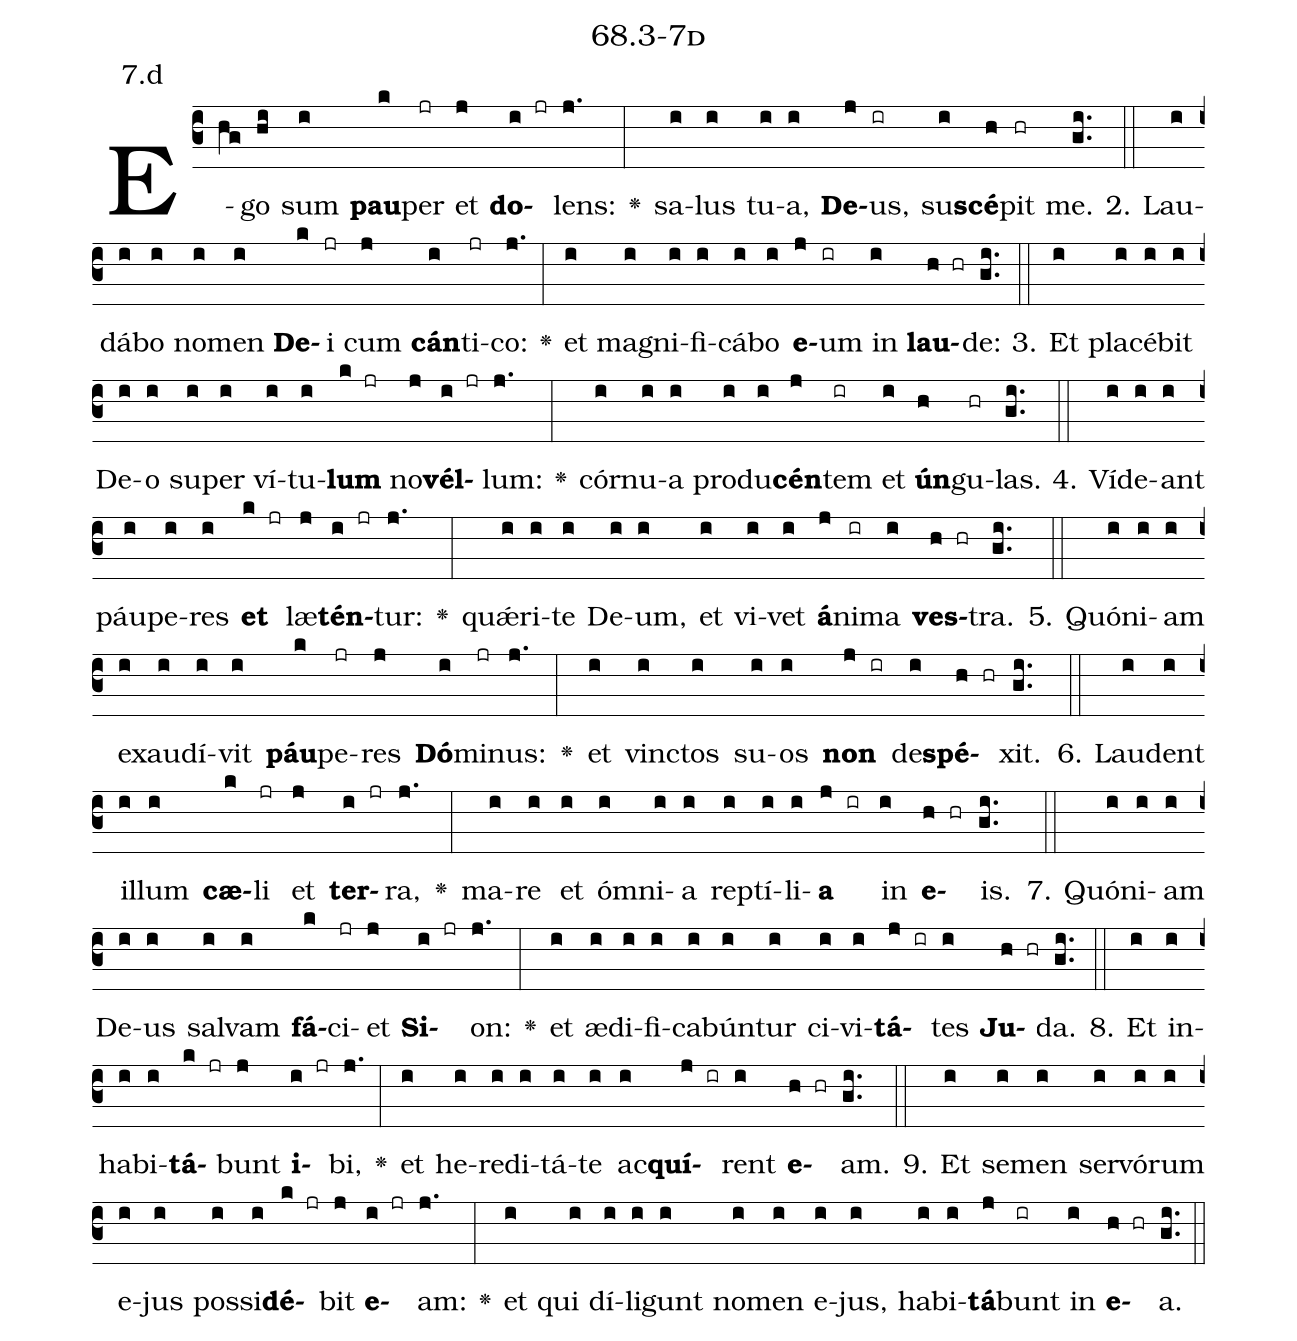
name: 68.3-7d;
annotation: 7.d;
%%
(c3)E(hg)go(hi) sum(i) <b>pau</b>(k)per(jr) et(j) <b>do</b>(i jr)lens:(j.) <v>\greheightstar</v>(:) sa(i)lus(i) tu(i)a,(i) <b>De</b>(j)us,(ir) su(i)<b>scé</b>(h)pit(hr) me.(gi..) (::)
2. Lau(i)dá(i)bo(i) no(i)men(i) <b>De</b>(k)i(jr) cum(j) <b>cán</b>(i)ti(jr)co:(j.) <v>\greheightstar</v>(:) et(i) ma(i)gni(i)fi(i)cá(i)bo(i) <b>e</b>(j)um(ir) in(i) <b>lau</b>(h hr)de:(gi..) (::)
3. Et(i) pla(i)cé(i)bit(i) De(i)o(i) su(i)per(i) ví(i)tu(i)<b>lum</b>(k jr) no(j)<b>vél</b>(i jr)lum:(j.) <v>\greheightstar</v>(:) cór(i)nu(i)a(i) pro(i)du(i)<b>cén</b>(j)tem(ir) et(i) <b>ún</b>(h)gu(hr)las.(gi..) (::)
4. Ví(i)de(i)ant(i) páu(i)pe(i)res(i) <b>et</b>(k jr) læ(j)<b>tén</b>(i jr)tur:(j.) <v>\greheightstar</v>(:) quǽ(i)ri(i)te(i) De(i)um,(i) et(i) vi(i)vet(i) <b>á</b>(j)ni(ir)ma(i) <b>ves</b>(h hr)tra.(gi..) (::)
5. Quón(i)i(i)am(i) ex(i)au(i)dí(i)vit(i) <b>páu</b>(k)pe(jr)res(j) <b>Dó</b>(i)mi(jr)nus:(j.) <v>\greheightstar</v>(:) et(i) vinc(i)tos(i) su(i)os(i) <b>non</b>(j ir) de(i)<b>spé</b>(h hr)xit.(gi..) (::)
6. Lau(i)dent(i) il(i)lum(i) <b>cæ</b>(k)li(jr) et(j) <b>ter</b>(i jr)ra,(j.) <v>\greheightstar</v>(:) ma(i)re(i) et(i) óm(i)ni(i)a(i) rep(i)tí(i)li(i)<b>a</b>(j ir) in(i) <b>e</b>(h hr)is.(gi..) (::)
7. Quón(i)i(i)am(i) De(i)us(i) sal(i)vam(i) <b>fá</b>(k)ci(jr)et(j) <b>Si</b>(i jr)on:(j.) <v>\greheightstar</v>(:) et(i) æ(i)di(i)fi(i)ca(i)bún(i)tur(i) ci(i)vi(i)<b>tá</b>(j ir)tes(i) <b>Ju</b>(h hr)da.(gi..) (::)
8. Et(i) in(i)ha(i)bi(i)<b>tá</b>(k jr)bunt(j) <b>i</b>(i jr)bi,(j.) <v>\greheightstar</v>(:) et(i) he(i)re(i)di(i)tá(i)te(i) ac(i)<b>quí</b>(j ir)rent(i) <b>e</b>(h hr)am.(gi..) (::)
9. Et(i) se(i)men(i) ser(i)vó(i)rum(i) e(i)jus(i) pos(i)si(i)<b>dé</b>(k jr)bit(j) <b>e</b>(i jr)am:(j.) <v>\greheightstar</v>(:) et(i) qui(i) dí(i)li(i)gunt(i) no(i)men(i) e(i)jus,(i) ha(i)bi(i)<b>tá</b>(j)bunt(ir) in(i) <b>e</b>(h hr)a.(gi..) (::)
